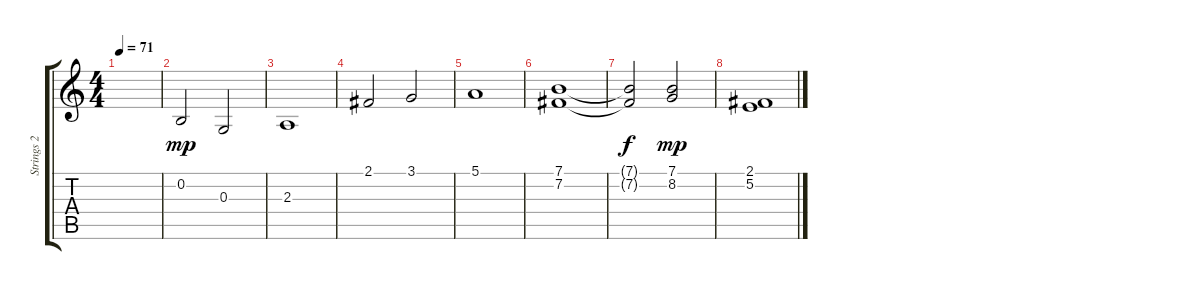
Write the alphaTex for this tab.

\track ("Strings 2" "Strings 2") {instrument stringensemble2}
\staff {score tabs}
\tuning (E4 B3 G3 D3 A2 D2) {hide}
\ts (4 4)
\tempo 71
\clef g2
\ks c
|
0.2.2{dy mp} 0.3.2 |
2.3.1 |
2.1.2 3.1.2 |
5.1.1 |
(7.1 7.2).1 |
(7.1{t} 7.2{t}).2{dy f} (7.1 8.2).2{dy mp} |
(2.1 5.2).1{volume 13}
